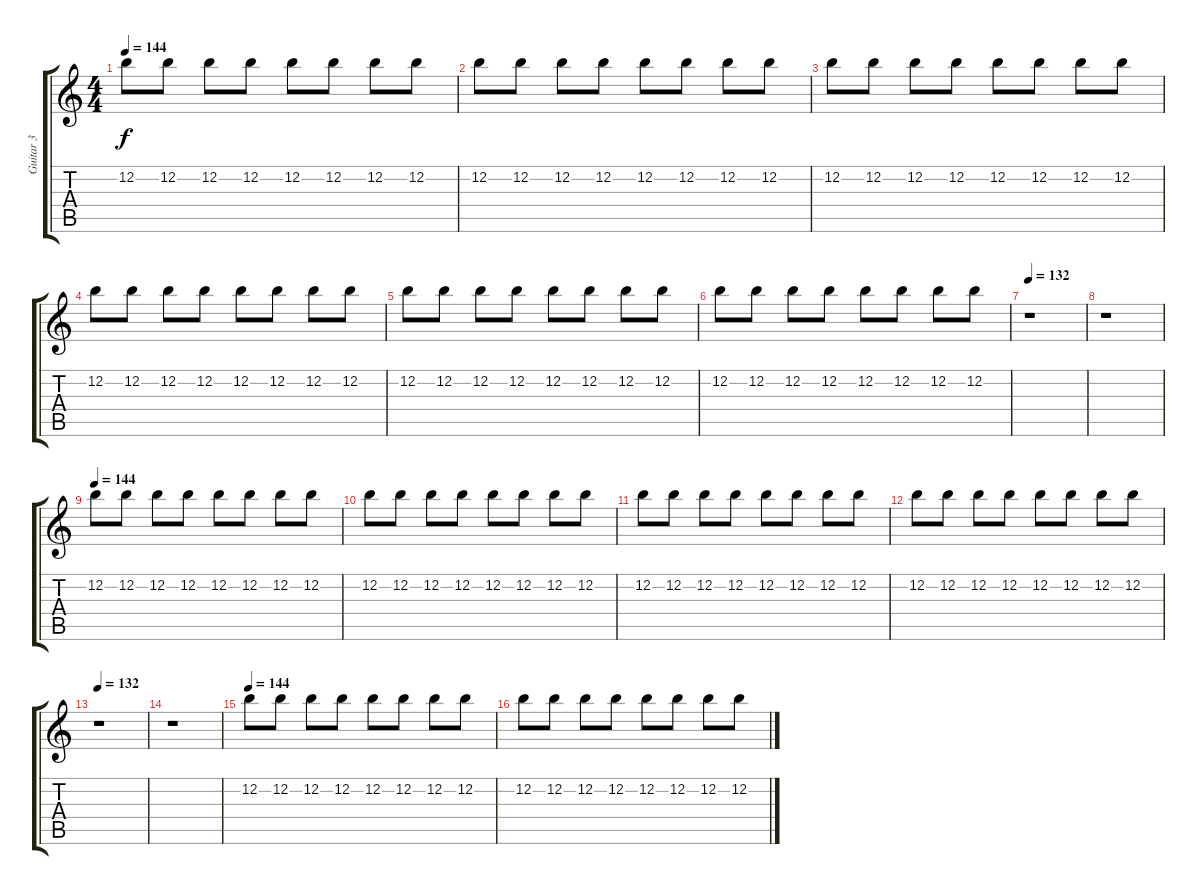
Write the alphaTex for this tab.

\track ("Guitar 3" "Guitar 3") {instrument distortionguitar}
\staff {score tabs}
\tuning (E4 B3 G3 D3 A2 E2) {hide}
\ts (4 4)
\tempo 144
\clef g2
\ks c
12.2.8{dy f} 12.2.8 12.2.8 12.2.8 12.2.8 12.2.8 12.2.8 12.2.8 |
12.2.8 12.2.8 12.2.8 12.2.8 12.2.8 12.2.8 12.2.8 12.2.8 |
12.2.8 12.2.8 12.2.8 12.2.8 12.2.8 12.2.8 12.2.8 12.2.8 |
12.2.8 12.2.8 12.2.8 12.2.8 12.2.8 12.2.8 12.2.8 12.2.8 |
12.2.8 12.2.8 12.2.8 12.2.8 12.2.8 12.2.8 12.2.8 12.2.8 |
12.2.8 12.2.8 12.2.8 12.2.8 12.2.8 12.2.8 12.2.8 12.2.8 |
\tempo 132
r.1 |
r.1 |
\tempo 144
12.2.8 12.2.8 12.2.8 12.2.8 12.2.8 12.2.8 12.2.8 12.2.8 |
12.2.8 12.2.8 12.2.8 12.2.8 12.2.8 12.2.8 12.2.8 12.2.8 |
12.2.8 12.2.8 12.2.8 12.2.8 12.2.8 12.2.8 12.2.8 12.2.8 |
12.2.8 12.2.8 12.2.8 12.2.8 12.2.8 12.2.8 12.2.8 12.2.8 |
\tempo 132
r.1 |
r.1 |
\tempo 144
12.2.8 12.2.8 12.2.8 12.2.8 12.2.8 12.2.8 12.2.8 12.2.8 |
12.2.8 12.2.8 12.2.8 12.2.8 12.2.8 12.2.8 12.2.8 12.2.8
